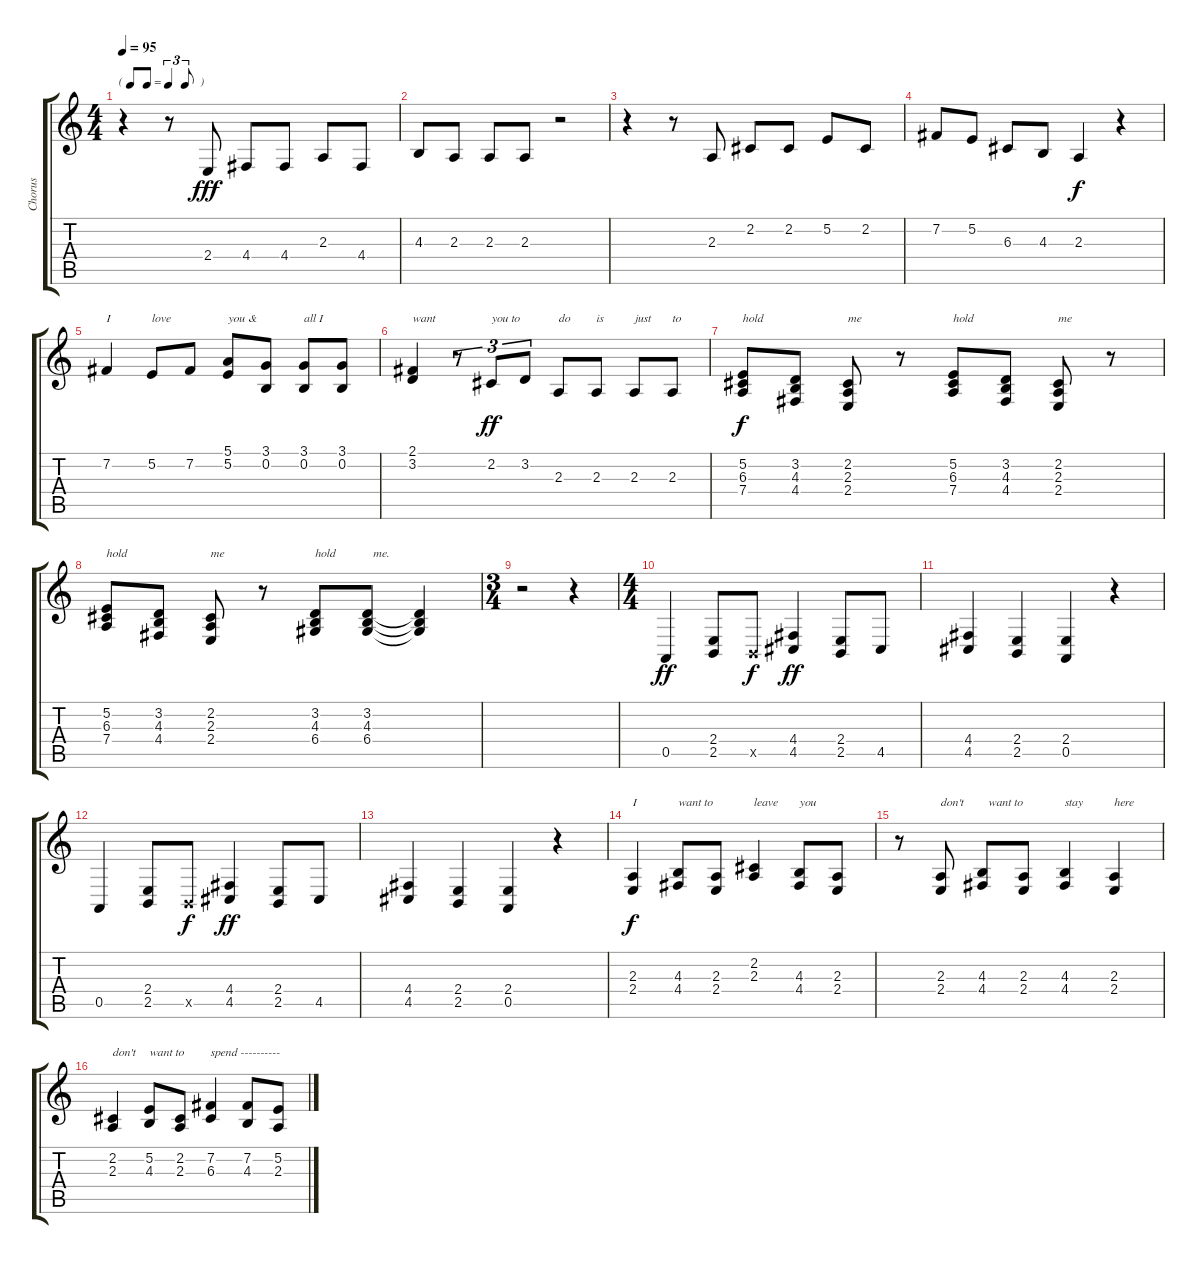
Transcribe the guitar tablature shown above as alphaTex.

\track ("Chorus" "Chorus") {instrument altosax}
\staff {score tabs}
\tuning (E4 B3 G3 D3 A2 E2) {hide}
\ts (4 4)
\tf triplet8th
\tempo 95
\clef g2
\ks c
r.4{dy fff} r.8 2.4.8 4.4.8 4.4.8 2.3.8 4.4.8 |
4.3.8 2.3.8 2.3.8 2.3.8 r.2 |
r.4 r.8 2.3.8 2.2.8 2.2.8 5.2.8 2.2.8 |
7.2.8 5.2.8 6.3.8 4.3.8 2.3.4{dy f} r.4 |
7.2.4{txt "I"} 5.2.8{txt "love"} 7.2.8 (5.1 5.2).8{txt "you &"} (3.1 0.2).8 (3.1 0.2).8{txt "all I"} (3.1 0.2).8 |
(2.1 3.2).4{txt "want"} r.8{tu (3 2)} 2.2.8{tu (3 2) txt "you to" dy ff} 3.2.8{tu (3 2)} 2.3.8{txt "do"} 2.3.8{txt "is"} 2.3.8{txt "just"} 2.3.8{txt "to"} |
(5.2 6.3 7.4).8{txt "hold" dy f} (3.2 4.3 4.4).8 (2.2 2.3 2.4).8{txt "me"} r.8 (5.2 6.3 7.4).8{txt "hold"} (3.2 4.3 4.4).8 (2.2 2.3 2.4).8{txt "me"} r.8 |
(5.2 6.3 7.4).8{txt "hold"} (3.2 4.3 4.4).8 (2.2 2.3 2.4).8{txt "me"} r.8 (3.2 4.3 6.4).8{txt "hold"} (3.2 4.3 6.4).8{txt "  me."} (3.2{t} 4.3{t} 6.4{t}).4 |
\ts (3 4)
r.2 r.4 |
\ts (4 4)
0.5.4{dy ff volume 13 instrument electricguitarclean} (2.4 2.5).8 2.5{x}.8{dy f} (4.4 4.5).4{dy ff} (2.4 2.5).8 4.5.8 |
(4.4 4.5).4 (2.4 2.5).4 (2.4 0.5).4 r.4 |
0.5.4 (2.4 2.5).8 2.5{x}.8{dy f} (4.4 4.5).4{dy ff} (2.4 2.5).8 4.5.8 |
(4.4 4.5).4 (2.4 2.5).4 (2.4 0.5).4 r.4 |
(2.3 2.4).4{txt "I" dy f instrument altosax} (4.3 4.4).8{txt "want to"} (2.3 2.4).8 (2.2 2.3).4{txt "leave"} (4.3 4.4).8{txt "you"} (2.3 2.4).8 |
r.8 (2.3 2.4).8{txt "don't"} (4.3 4.4).8{txt "  want to"} (2.3 2.4).8 (4.3 4.4).4{txt "stay"} (2.3 2.4).4{txt "here"} |
(2.2 2.3).4{txt "don't"} (5.2 4.3).8{txt "want to"} (2.2 2.3).8 (7.2 6.3).4{txt "spend ----------"} (7.2 4.3).8{txt " "} (5.2 2.3).8
